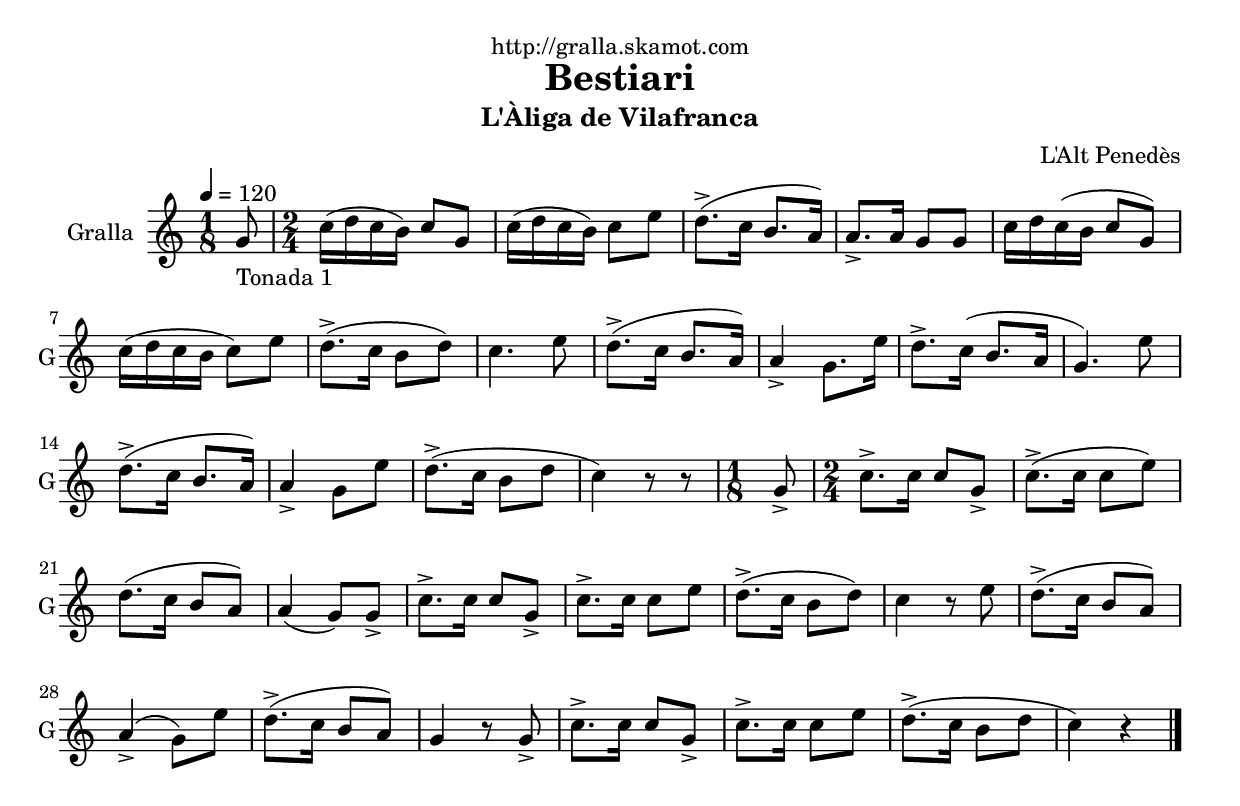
\version "2.16.2"

\header {
  dedication="http://gralla.skamot.com"
  title="Bestiari"
  subtitle="L'Àliga de Vilafranca"
  subsubtitle=""
  poet=""
  meter=""
  piece=""
  composer="L'Alt Penedès"
  arranger=""
  opus=""
  instrument=""
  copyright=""
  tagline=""
}

liniaroAa =
\relative g'
{
  \tempo 4=120
  \clef treble
  \key c \major
  \time 1/8
  g8 _"Tonada 1"  |
  \time 2/4   c16 ( d c b ) c8 g  |
  c16 ( d c b ) c8 e  |
  d8.-> ( c16 b8. a16 )  |
  %05
  a8.-> a16 g8 g  |
  c16 d c ( b c8 g )  |
  c16 ( d c b c8 ) e  |
  d8.-> ( c16 b8 d )  |
  c4. e8  |
  %10
  d8.-> ( c16 b8. a16 )  |
  a4-> g8. e'16  |
  d8.-> c16 ( b8. a16  |
  g4. ) e'8  |
  d8.-> ( c16 b8. a16 )  |
  %15
  a4-> g8 e'  |
  d8.-> ( c16 b8 d  |
  c4 ) r8 r8  | % kompletite
  \time 1/8   g8->   |
  \time 2/4   c8.-> c16 c8 g->  |
  %20
  c8.-> ( c16 c8 e )  |
  d8. ( c16 b8 a )  |
  a4 ( g8 ) g->  |
  c8.-> c16 c8 g->  |
  c8.-> c16 c8 e  |
  %25
  d8.-> ( c16 b8 d )  |
  c4 r8 e  |
  d8.-> ( c16 b8 a )  |
  a4-> ( g8 ) e'  |
  d8.-> ( c16 b8 a )  |
  %30
  g4 r8 g->  |
  c8.-> c16 c8 g->  |
  c8.-> c16 c8 e  |
  d8.-> ( c16 b8 d  |
  c4 ) r  \bar "|."
}

\score {
  \new StaffGroup {
    \override Score.RehearsalMark #'self-alignment-X = #LEFT
    <<
      \new Staff \with {instrumentName = #"Gralla" shortInstrumentName = #"G"} \liniaroAa
    >>
  }
  \layout {}
}
\score { \unfoldRepeats
  \new StaffGroup {
    \override Score.RehearsalMark #'self-alignment-X = #LEFT
    <<
      \new Staff \with {instrumentName = #"Gralla" shortInstrumentName = #"G"} \liniaroAa
    >>
  }
  \midi {
    \set Staff.midiInstrument = "oboe"
    \set DrumStaff.midiInstrument = "drums"
  }
}
